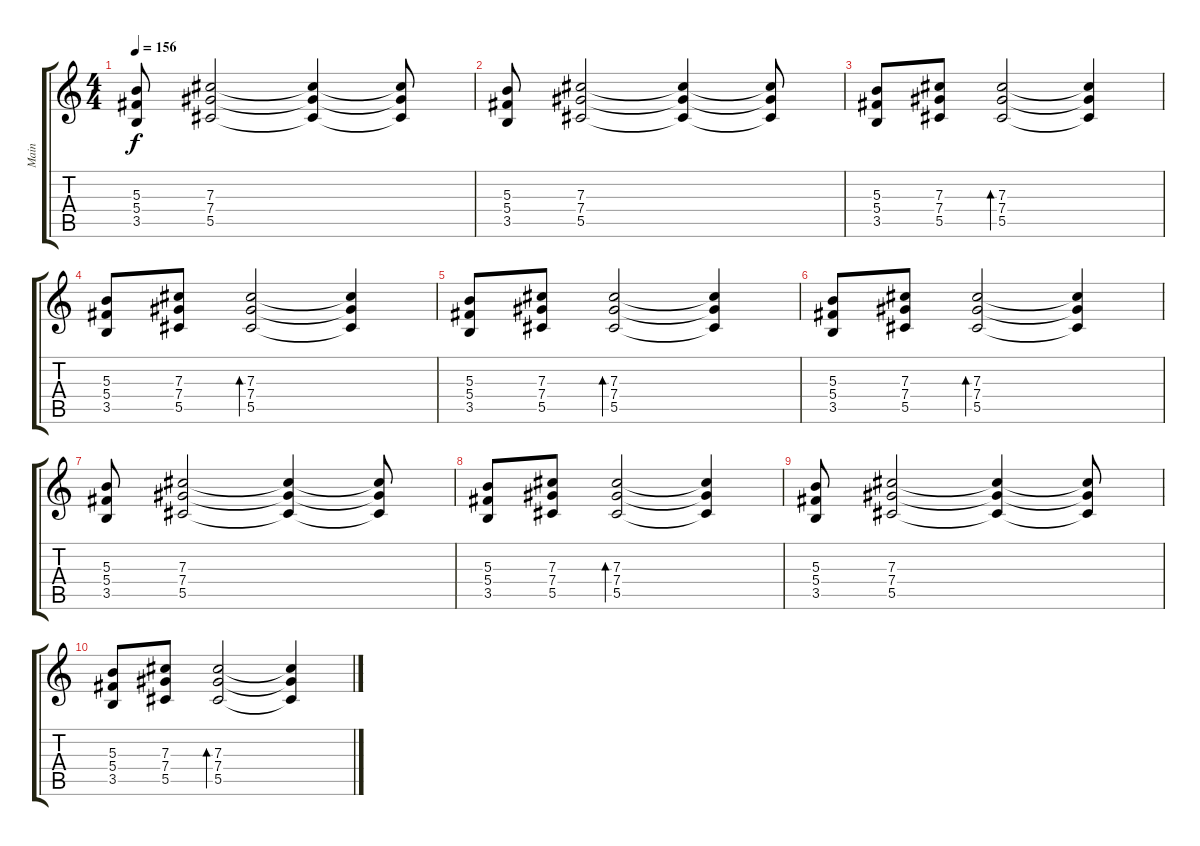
\track ("Main" "Main") {instrument distortionguitar}
\staff {score tabs}
\tuning (Eb4 Bb3 Gb3 Db3 Ab2 Eb2) {hide}
\ts (4 4)
\tempo 156
\clef g2
\ks c
(5.3 5.4 3.5).8{dy f} (7.3 7.4 5.5).2 (7.3{t} 7.4{t} 5.5{t}).4 (7.3{t} 7.4{t} 5.5{t}).8 |
(5.3 5.4 3.5).8 (7.3 7.4 5.5).2 (7.3{t} 7.4{t} 5.5{t}).4 (7.3{t} 7.4{t} 5.5{t}).8 |
(5.3 5.4 3.5).8 (7.3 7.4 5.5).8 (7.3 7.4 5.5).2{bd 120} (7.3{t} 7.4{t} 5.5{t}).4 |
(5.3 5.4 3.5).8 (7.3 7.4 5.5).8 (7.3 7.4 5.5).2{bd 120} (7.3{t} 7.4{t} 5.5{t}).4 |
(5.3 5.4 3.5).8 (7.3 7.4 5.5).8 (7.3 7.4 5.5).2{bd 120} (7.3{t} 7.4{t} 5.5{t}).4 |
(5.3 5.4 3.5).8 (7.3 7.4 5.5).8 (7.3 7.4 5.5).2{bd 120} (7.3{t} 7.4{t} 5.5{t}).4 |
(5.3 5.4 3.5).8 (7.3 7.4 5.5).2 (7.3{t} 7.4{t} 5.5{t}).4 (7.3{t} 7.4{t} 5.5{t}).8 |
(5.3 5.4 3.5).8 (7.3 7.4 5.5).8 (7.3 7.4 5.5).2{bd 120} (7.3{t} 7.4{t} 5.5{t}).4 |
(5.3 5.4 3.5).8 (7.3 7.4 5.5).2 (7.3{t} 7.4{t} 5.5{t}).4 (7.3{t} 7.4{t} 5.5{t}).8 |
(5.3 5.4 3.5).8 (7.3 7.4 5.5).8 (7.3 7.4 5.5).2{bd 120} (7.3{t} 7.4{t} 5.5{t}).4
